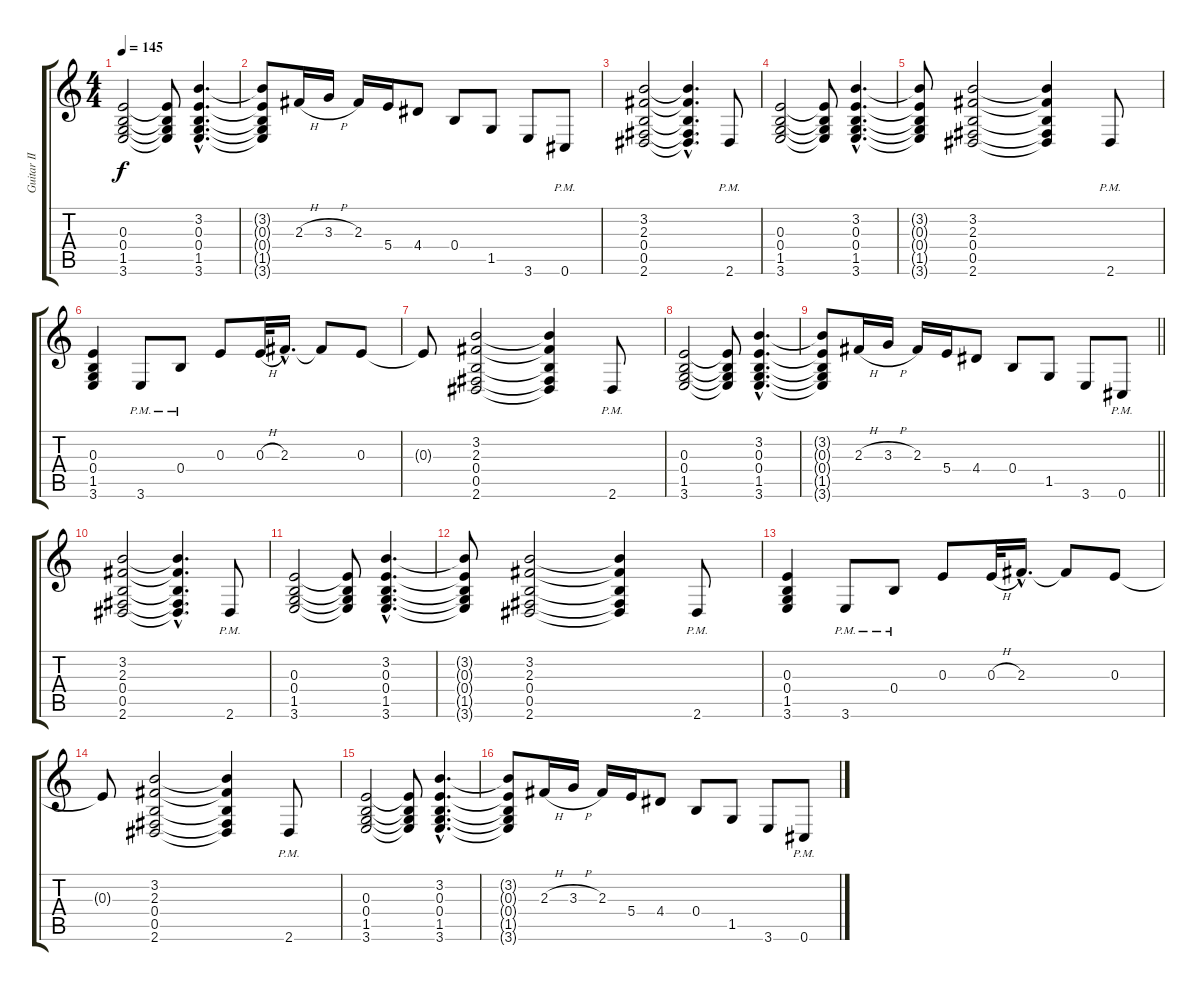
\track ("Guitar II" "Guitar II") {instrument distortionguitar}
\staff {score tabs}
\tuning (Db4 Ab3 E3 B2 Gb2 Db2) {hide}
\ts (4 4)
\tempo 145
\clef g2
\ks c
(0.3 0.4 1.5 3.6).2{dy f} (0.3{t} 0.4{t} 1.5{t} 3.6{t}).8 (3.2{hac} 0.3{hac} 0.4{hac} 1.5{hac} 3.6{hac}).4{d} |
(3.2{t} 0.3{t} 0.4{t} 1.5{t} 3.6{t}).8 2.3{h}.16 3.3{h}.16 2.3.16 5.4.16 4.4.8 0.4.8 1.5.8 3.6.8 0.6{pm}.8 |
(3.2 2.3 0.4 0.5 2.6).2 (3.2{hac t} 2.3{hac t} 0.4{hac t} 0.5{hac t} 2.6{hac t}).4{d} 2.6{pm}.8 |
(0.3 0.4 1.5 3.6).2 (0.3{t} 0.4{t} 1.5{t} 3.6{t}).8 (3.2{hac} 0.3{hac} 0.4{hac} 1.5{hac} 3.6{hac}).4{d} |
(3.2{t} 0.3{t} 0.4{t} 1.5{t} 3.6{t}).8 (3.2 2.3 0.4 0.5 2.6).2 (3.2{t} 2.3{t} 0.4{t} 0.5{t} 2.6{t}).4 2.6{pm}.8 |
(0.3 0.4 1.5 3.6).4 3.6{pm}.8 0.4{pm}.8 0.3.8 0.3{h}.32 2.3{hac}.16{d} 2.3{t}.8 0.3.8 |
0.3{t}.8 (3.2 2.3 0.4 0.5 2.6).2 (3.2{t} 2.3{t} 0.4{t} 0.5{t} 2.6{t}).4 2.6{pm}.8 |
(0.3 0.4 1.5 3.6).2 (0.3{t} 0.4{t} 1.5{t} 3.6{t}).8 (3.2{hac} 0.3{hac} 0.4{hac} 1.5{hac} 3.6{hac}).4{d} |
\barLineRight lightlight
(3.2{t} 0.3{t} 0.4{t} 1.5{t} 3.6{t}).8 2.3{h}.16 3.3{h}.16 2.3.16 5.4.16 4.4.8 0.4.8 1.5.8 3.6.8 0.6{pm}.8 |
(3.2 2.3 0.4 0.5 2.6).2{volume 11} (3.2{hac t} 2.3{hac t} 0.4{hac t} 0.5{hac t} 2.6{hac t}).4{d} 2.6{pm}.8 |
(0.3 0.4 1.5 3.6).2 (0.3{t} 0.4{t} 1.5{t} 3.6{t}).8 (3.2{hac} 0.3{hac} 0.4{hac} 1.5{hac} 3.6{hac}).4{d} |
(3.2{t} 0.3{t} 0.4{t} 1.5{t} 3.6{t}).8 (3.2 2.3 0.4 0.5 2.6).2 (3.2{t} 2.3{t} 0.4{t} 0.5{t} 2.6{t}).4 2.6{pm}.8 |
(0.3 0.4 1.5 3.6).4 3.6{pm}.8 0.4{pm}.8 0.3.8 0.3{h}.32 2.3{hac}.16{d} 2.3{t}.8 0.3.8 |
0.3{t}.8 (3.2 2.3 0.4 0.5 2.6).2 (3.2{t} 2.3{t} 0.4{t} 0.5{t} 2.6{t}).4 2.6{pm}.8 |
(0.3 0.4 1.5 3.6).2 (0.3{t} 0.4{t} 1.5{t} 3.6{t}).8 (3.2{hac} 0.3{hac} 0.4{hac} 1.5{hac} 3.6{hac}).4{d} |
(3.2{t} 0.3{t} 0.4{t} 1.5{t} 3.6{t}).8 2.3{h}.16 3.3{h}.16 2.3.16 5.4.16 4.4.8 0.4.8 1.5.8 3.6.8 0.6{pm}.8
